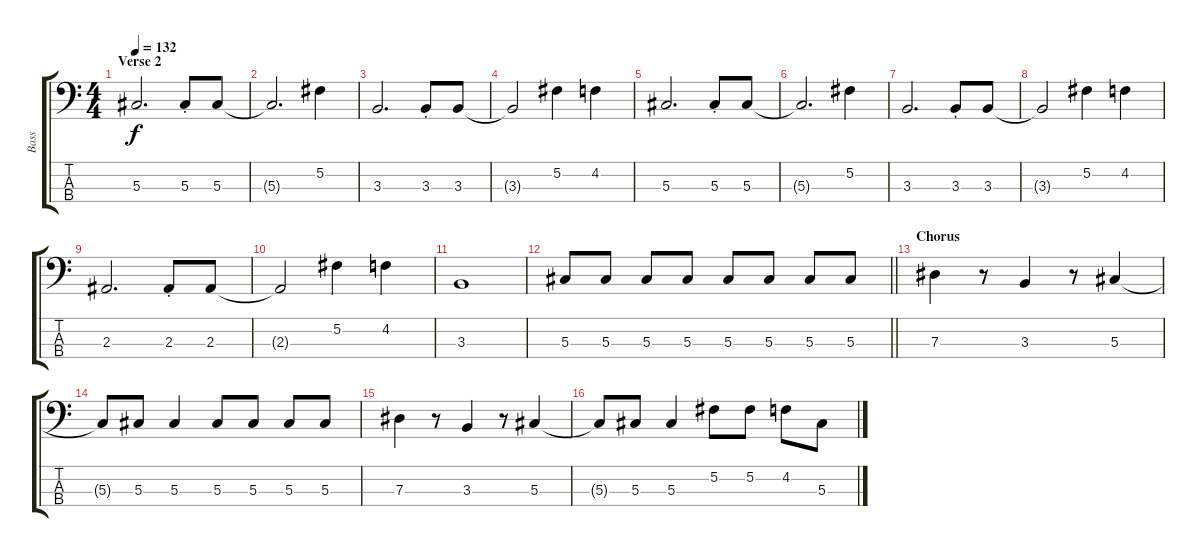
\track ("Bass" "Bass") {instrument electricbassfinger}
\staff {score tabs}
\tuning (Gb2 Db2 Ab1 Eb1) {hide}
\ts (4 4)
\section ("" "Verse 2")
\tempo 132
\clef f4
\ks c
5.3.2{d dy f} 5.3{st}.8 5.3.8 |
5.3{t}.2{d} 5.2.4 |
3.3.2{d} 3.3{st}.8 3.3.8 |
3.3{t}.2 5.2.4 4.2.4 |
5.3.2{d} 5.3{st}.8 5.3.8 |
5.3{t}.2{d} 5.2.4 |
3.3.2{d} 3.3{st}.8 3.3.8 |
3.3{t}.2 5.2.4 4.2.4 |
2.3.2{d} 2.3{st}.8 2.3.8 |
2.3{t}.2 5.2.4 4.2.4 |
3.3.1 |
\barLineRight lightlight
5.3.8 5.3.8 5.3.8 5.3.8 5.3.8 5.3.8 5.3.8 5.3.8 |
\section ("" "Chorus")
7.3.4 r.8 3.3.4 r.8 5.3.4 |
5.3{t}.8 5.3.8 5.3.4 5.3.8 5.3.8 5.3.8 5.3.8 |
7.3.4 r.8 3.3.4 r.8 5.3.4 |
5.3{t}.8 5.3.8 5.3.4 5.2.8 5.2.8 4.2.8 5.3.8
